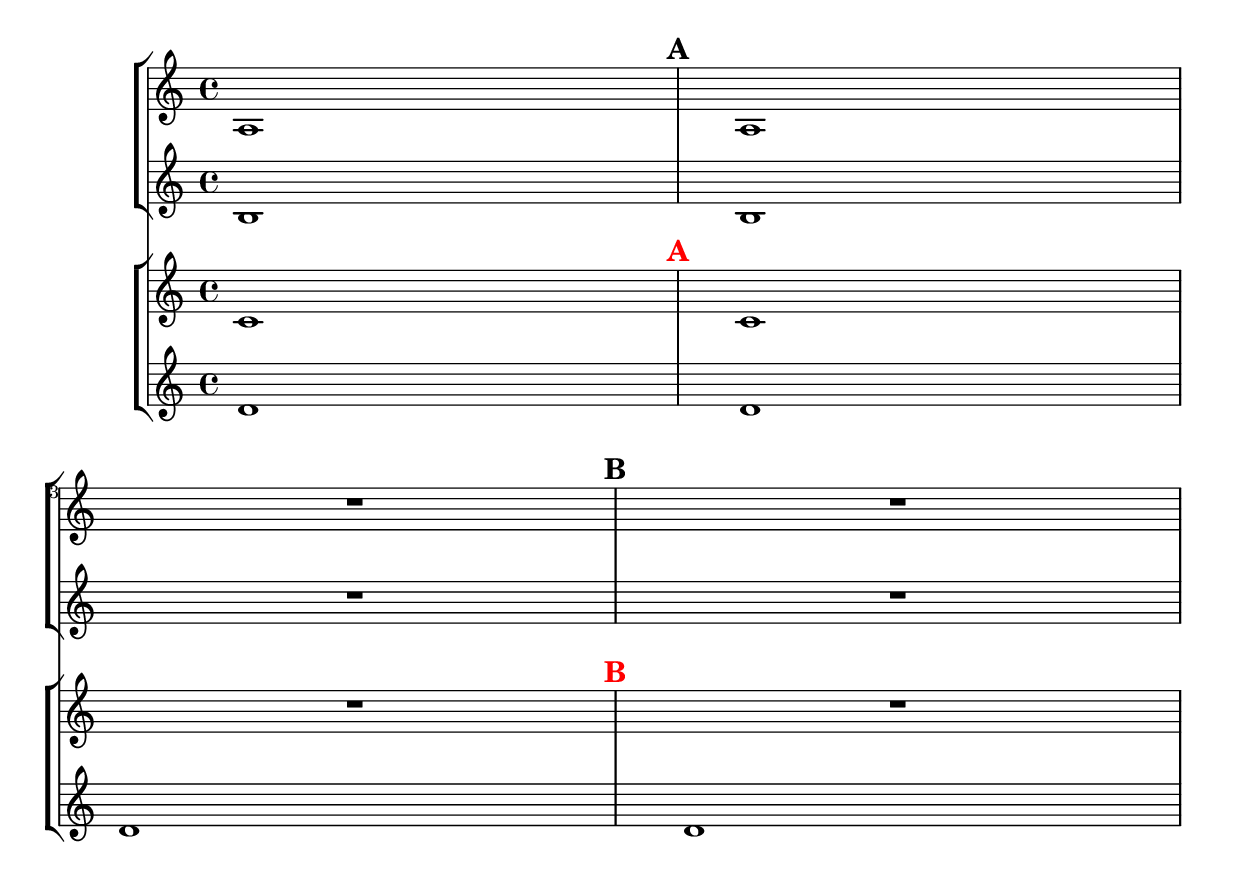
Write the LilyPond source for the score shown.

\version "2.19.16"

oneA = 
\relative c' {
  a1 \mark \default
  a \break
  R1 \mark \default
  R1
}

oneB =
\relative c' {
  b1 \mark \default
  b \break
  R1 \mark \default
  R1
}

twoA =
\relative c' {
  c1 \mark \default
  c \break
  R1 \mark \default
  R1
}

twoB =
\relative c' {
  d1 \mark \default
  d \break
  d \mark \default
  d
}

\score {
  <<
    \new StaffGroup <<
      \new Staff \oneA
      \new Staff \oneB
    >>
    
    \new StaffGroup \with {
      \override RehearsalMark.color = #red } <<
	\new Staff \twoA
	\new Staff \twoB
      >>
  >>
  
  \layout {
    \context {
      \Score
      \remove "Mark_engraver"
      \remove "Staff_collecting_engraver"
    }
    \context {
      \StaffGroup
      \consists "Staff_collecting_engraver"
      \consists "Mark_engraver"
    }
    \context {
      \Staff
      % \consists "Staff_collecting_engraver"
      % \consists "Mark_engraver"
    }
  }
}
